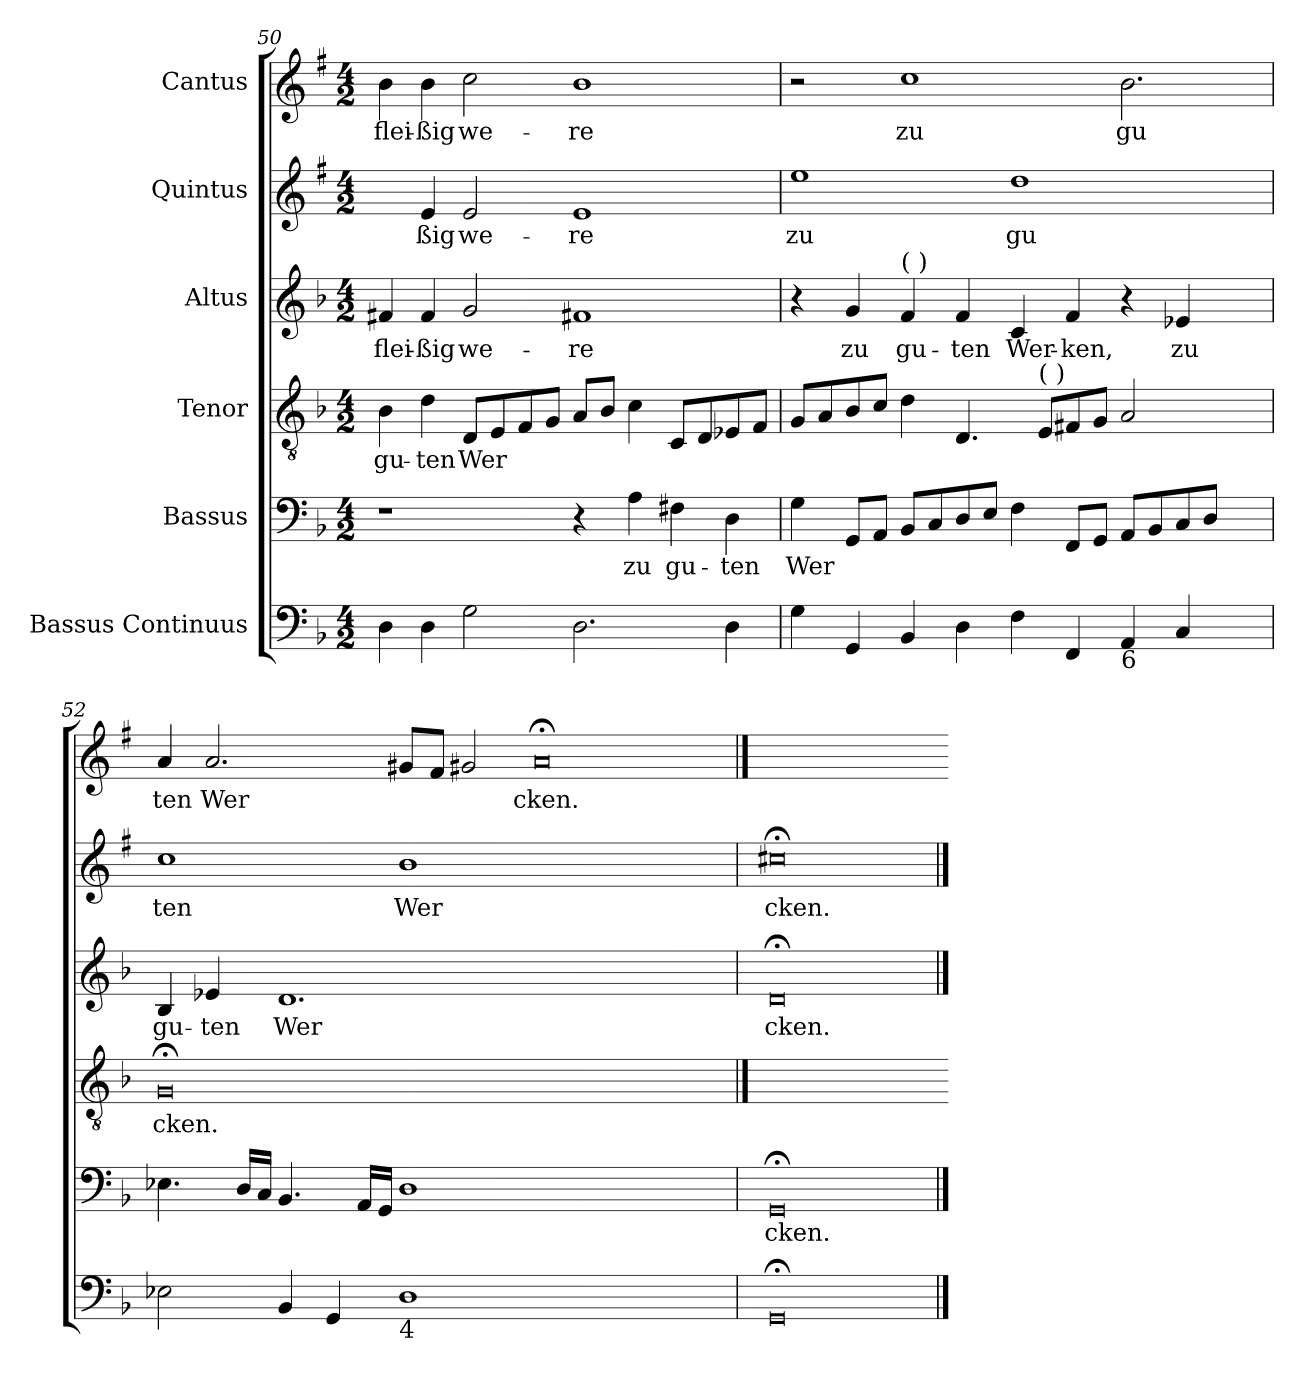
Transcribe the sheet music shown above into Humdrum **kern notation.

**kern	**kern	**text	**kern	**text	**kern	**text	**kern	**text	**kern	**text
*part6	*part5	*part5	*part4	*part4	*part3	*part3	*part2	*part2	*part1	*part1
*staff6	*staff5	*staff5	*staff4	*staff4	*staff3	*staff3	*staff2	*staff2	*staff1	*staff1
*I"Bassus Continuus	*I"Bassus	*	*I"Tenor	*	*I"Altus	*	*I"Quintus	*	*I"Cantus	*
!!LO:LB:g=z
*clefF4	*clefF4	*	*clefGv2	*	*clefG2	*	*clefG2	*	*clefG2	*
*	*	*	*	*	*	*	*ITrd1c2	*	*ITrd1c2	*
*k[b-]	*k[b-]	*	*k[b-]	*	*k[b-]	*	*k[b-]	*	*k[b-]	*
*F:	*F:	*	*F:	*	*F:	*	*F:	*	*F:	*
*M4/2	*M4/2	*	*M4/2	*	*M4/2	*	*M4/2	*	*M4/2	*
=50	=50	=50	=50	=50	=50	=50	=50	=50	=50	=50
!	!	!	!	!LO:LY:b	!	!LO:LY:b	!	!	!	!LO:LY:b
4D	1r	.	4B-	gu-	4f#	flei-	4dyy]	.	4a	flei-
!	!	!	!	!LO:LY:b	!	!LO:LY:b	!	!LO:LY:b	!	!LO:LY:b
4D	.	.	4d	-ten	4f#	-ßig	4d	ßig	4a	-ßig
!	!	!	!	!LO:LY:b	!	!LO:LY:b	!	!LO:LY:b	!	!LO:LY:b
2G	.	.	8DL	Wer	2g	we-	2d	we-	2b-	we-
.	.	.	8E	.	.	.	.	.	.	.
.	.	.	8F	.	.	.	.	.	.	.
.	.	.	8GJ	.	.	.	.	.	.	.
!	!	!	!	!	!	!LO:LY:b	!	!LO:LY:b	!	!LO:LY:b
2.D	4r	.	8AL	.	1f#X	-re	1d	-re	1a	-re
.	.	.	8B-J	.	.	.	.	.	.	.
!	!	!LO:LY:b	!	!	!	!	!	!	!	!
.	4A	zu	4c	.	.	.	.	.	.	.
!	!	!LO:LY:b	!	!	!	!	!	!	!	!
.	4F#X	gu-	8CL	.	.	.	.	.	.	.
.	.	.	8D	.	.	.	.	.	.	.
!	!	!LO:LY:b	!	!	!	!	!	!	!	!
4D	4D	-ten	8E-X	.	.	.	.	.	.	.
.	.	.	8FJ	.	.	.	.	.	.	.
=51	=51	=51	=51	=51	=51	=51	=51	=51	=51	=51
!	!	!LO:LY:b	!	!	!	!	!	!LO:LY:b	!	!
4G	4G	Wer	8GL	.	4r	.	1dd	zu	2r	.
.	.	.	8A	.	.	.	.	.	.	.
!	!	!	!	!	!	!LO:LY:b	!	!	!	!
4GG	8GGL	.	8B-	.	4g	zu	.	.	.	.
.	8AAJ	.	8cJ	.	.	.	.	.	.	.
!	!	!	!	!	!LO:TX:a:t=(  )	!	!	!	!	!
!	!	!	!	!	!	!LO:LY:b	!	!	!	!LO:LY:b
4BB-	8BB-L	.	4d	.	4f	gu-	.	.	1b-	zu
.	8C	.	.	.	.	.	.	.	.	.
!	!	!	!	!	!	!LO:LY:b	!	!	!	!
4D	8D	.	4.D	.	4f	-ten	.	.	.	.
.	8EJ	.	.	.	.	.	.	.	.	.
!	!	!	!	!	!	!LO:LY:b	!	!LO:LY:b	!	!
4F	4F	.	.	.	4c	Wer-	1cc	gu	.	.
!	!	!	!LO:TX:a:t=(  )	!	!	!	!	!	!	!
.	.	.	8EL	.	.	.	.	.	.	.
!	!	!	!	!	!	!LO:LY:b	!	!	!	!
4FF	8FFL	.	8F#X	.	4f	-ken,	.	.	.	.
.	8GGJ	.	8GJ	.	.	.	.	.	.	.
!LO:TX:b:t=6	!	!	!	!	!	!	!	!	!	!
!	!	!	!	!	!	!	!	!	!	!LO:LY:b
4AA	8AAL	.	2A	.	4r	.	.	.	2.a	gu
.	8BB-	.	.	.	.	.	.	.	.	.
!	!	!	!	!	!	!LO:LY:b	!	!	!	!
4C	8C	.	.	.	4e-X	zu	.	.	.	.
.	8DJ	.	.	.	.	.	.	.	.	.
4ryy	4ryy	.	4ryy	.	4ryy	.	4ryy	.	.	.
=52	=52	=52	=52	=52	=52	=52	=52	=52	=52	=52
!	!	!	!	!LO:LY:b	!	!LO:LY:b	!	!LO:LY:b	!	!LO:LY:b
2E-X	4.E-X	.	0G;<	cken.	4B-	gu-	1b-	ten	4g	ten
!	!	!	!	!	!	!LO:LY:b	!	!	!	!LO:LY:b
.	.	.	.	.	4e-X	-ten	.	.	2.g	Wer
.	16DLL	.	.	.	.	.	.	.	.	.
.	16CJJ	.	.	.	.	.	.	.	.	.
!	!	!	!	!	!	!LO:LY:b	!	!	!	!
4BB-	4.BB-	.	.	.	1.d	Wer	.	.	.	.
4GG	.	.	.	.	.	.	.	.	.	.
.	16AALL	.	.	.	.	.	.	.	.	.
.	16GGJJ	.	.	.	.	.	.	.	.	.
!LO:TX:b:t=4	!	!	!	!	!	!	!	!	!	!
!	!	!	!	!	!	!	!	!LO:LY:b	!	!
1D	1D	.	.	.	.	.	1a	Wer	8f#XL	.
.	.	.	.	.	.	.	.	.	8eJ	.
.	.	.	.	.	.	.	.	.	2f#X	.
!	!	!	!	!	!	!	!	!	!	!LO:LY:b
.	.	.	.	.	.	.	.	.	0g;<	cken.
1..ryy	1..ryy	.	1..ryy	.	1..ryy	.	1..ryy	.	.	.
=	=	==	==	==	=	==	=	==	==	==
!	!	!LO:LY:b	!	!	!	!LO:LY:b	!	!LO:LY:b	!	!
0GG;<	0GG;<	cken.	0ryy	.	0d;<	cken.	0bn;<	cken.	0ryy	.
==	==	=	=	=	==	=	==	=	=	=
*-	*-	*-	*-	*-	*-	*-	*-	*-	*-	*-
